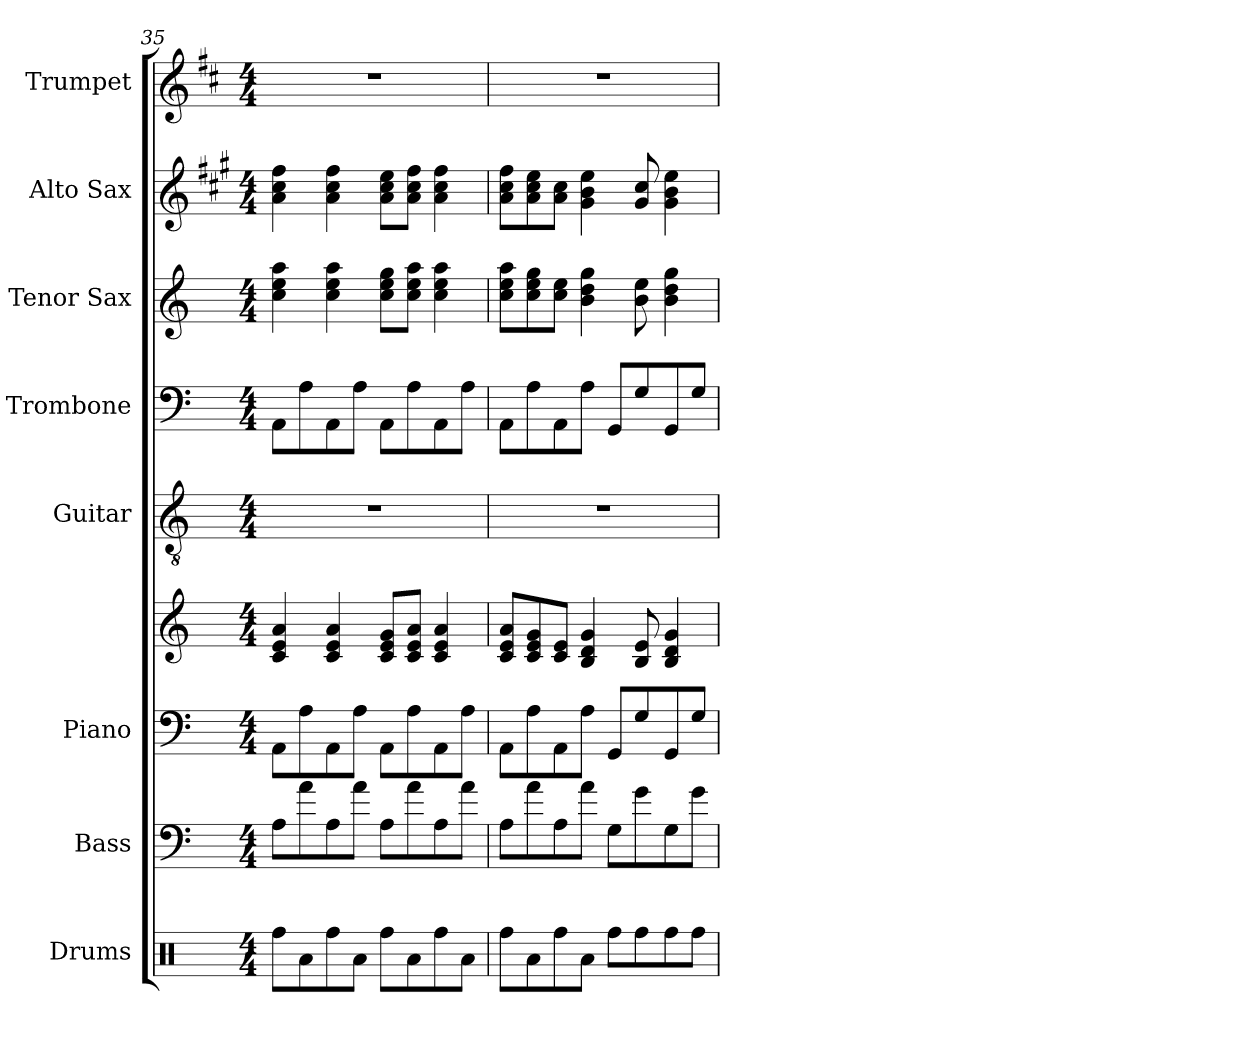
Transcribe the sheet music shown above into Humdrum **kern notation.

**kern	**kern	**kern	**kern	**kern	**kern	**kern	**kern	**kern
*part8	*part7	*part6	*part6	*part5	*part4	*part3	*part2	*part1
*staff9	*staff8	*staff7	*staff6	*staff5	*staff4	*staff3	*staff2	*staff1
*I"Drums	*I"Bass	*I"Piano	*	*I"Guitar	*I"Trombone	*I"Tenor Sax	*I"Alto Sax	*I"Trumpet
*I'Drums	*I'Bass	*I'Piano	*	*I'Gtr.	*I'Tbn.	*I'Tenor	*I'Alto	*I'Tpt.
*clefX	*clefF4	*clefF4	*clefG2	*clefGv2	*clefF4	*clefG2	*clefG2	*clefG2
*	*ITrd7c12	*	*	*	*	*ITrd8c14	*ITrd5c9	*ITrd1c2
*k[]	*k[]	*k[]	*k[]	*k[]	*k[]	*k[]	*k[]	*k[]
*M4/4	*M4/4	*M4/4	*M4/4	*M4/4	*M4/4	*M4/4	*M4/4	*M4/4
=35	=35	=35	=35	=35	=35	=35	=35	=35
8Rff\L	8AA\L	8AA\L	4c/ 4e/ 4a/	1r	8AA\L	4c\ 4e\ 4a\	4c\ 4e\ 4a\	1r
8Ra\	8A\	8A\	.	.	8A\	.	.	.
8Rff\	8AA\	8AA\	4c/ 4e/ 4a/	.	8AA\	4c\ 4e\ 4a\	4c\ 4e\ 4a\	.
8Ra\J	8A\J	8A\J	.	.	8A\J	.	.	.
8Rff\L	8AA\L	8AA\L	8c/ 8e/ 8g/L	.	8AA\L	8c\ 8e\ 8g\L	8c\ 8e\ 8g\L	.
8Ra\	8A\	8A\	8c/ 8e/ 8a/J	.	8A\	8c\ 8e\ 8a\J	8c\ 8e\ 8a\J	.
8Rff\	8AA\	8AA\	4c/ 4e/ 4a/	.	8AA\	4c\ 4e\ 4a\	4c\ 4e\ 4a\	.
8Ra\J	8A\J	8A\J	.	.	8A\J	.	.	.
=36	=36	=36	=36	=36	=36	=36	=36	=36
8Rff\L	8AA\L	8AA\L	8c/ 8e/ 8a/L	1r	8AA\L	8c\ 8e\ 8a\L	8c\ 8e\ 8a\L	1r
8Ra\	8A\	8A\	8c/ 8e/ 8g/	.	8A\	8c\ 8e\ 8g\	8c\ 8e\ 8g\	.
8Rff\	8AA\	8AA\	8c/ 8e/J	.	8AA\	8c\ 8e\J	8c\ 8e\J	.
8Ra\J	8A\J	8A\J	4B/ 4d/ 4g/	.	8A\J	4B\ 4d\ 4g\	4B\ 4d\ 4g\	.
8Rff\L	8GG\L	8GG/L	.	.	8GG/L	.	.	.
8Rff\	8G\	8G/	8B/ 8e/	.	8G/	8B\ 8e\	8B/ 8e/	.
8Rff\	8GG\	8GG/	4B/ 4d/ 4g/	.	8GG/	4B\ 4d\ 4g\	4B\ 4d\ 4g\	.
8Rff\J	8G\J	8G/J	.	.	8G/J	.	.	.
=	=	=	=	=	=	=	=	=
*-	*-	*-	*-	*-	*-	*-	*-	*-
